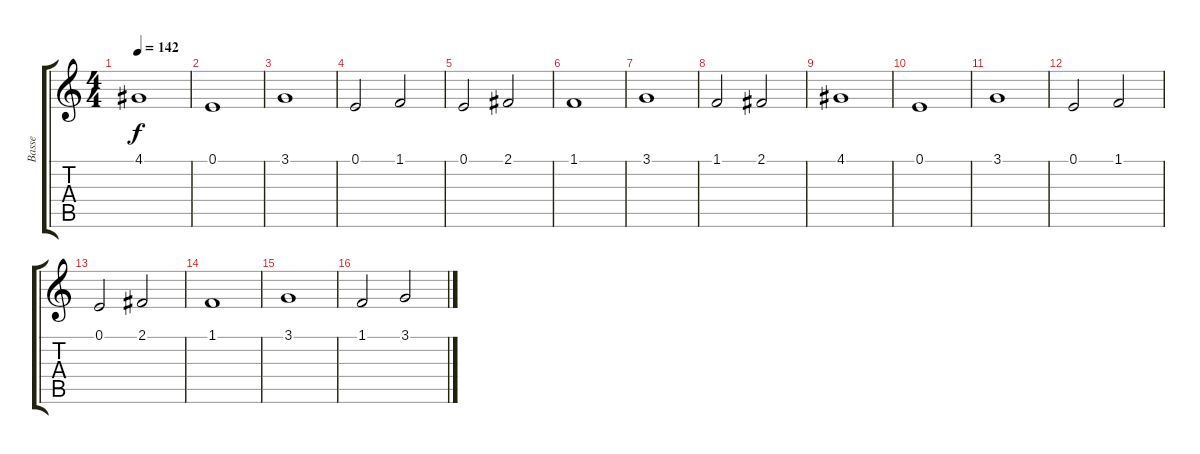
\track ("Basse" "Basse") {instrument fx7echoes}
\staff {score tabs}
\tuning (E4 B3 G3 D3 A2 E2) {hide}
\ts (4 4)
\tempo 142
\clef g2
\ks c
4.1.1{dy f} |
0.1.1 |
3.1.1 |
0.1.2 1.1.2 |
0.1.2 2.1.2 |
1.1.1 |
3.1.1 |
1.1.2 2.1.2 |
4.1.1 |
0.1.1 |
3.1.1 |
0.1.2 1.1.2 |
0.1.2 2.1.2 |
1.1.1 |
3.1.1 |
1.1.2 3.1.2
